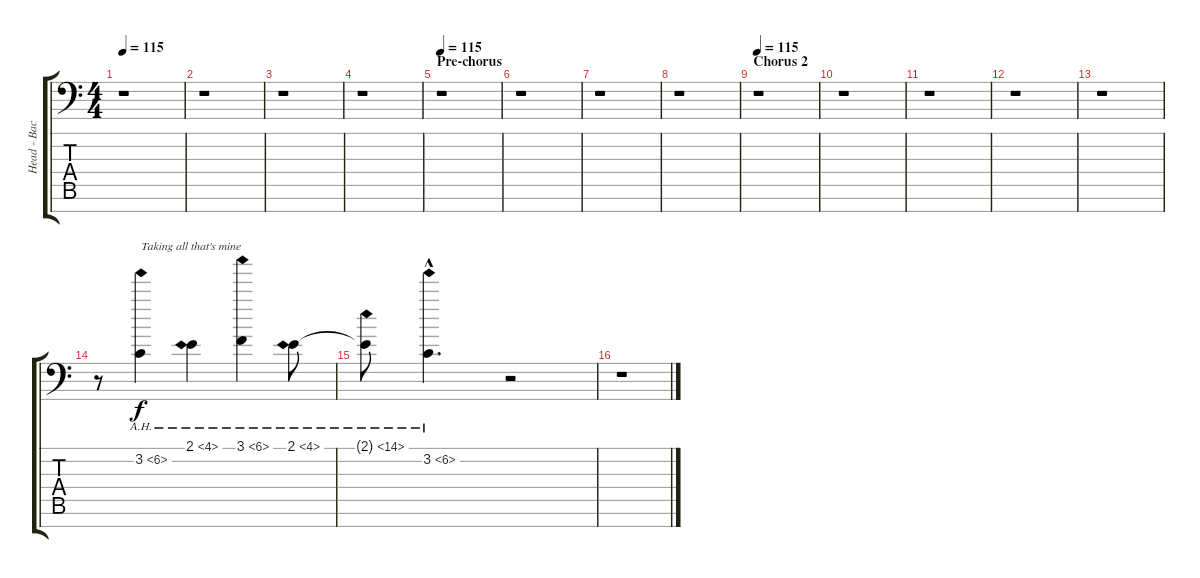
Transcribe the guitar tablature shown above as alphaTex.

\track ("Head - Background vocals" "Head - Bac") {instrument lead2sawtooth}
\staff {score tabs}
\tuning (D4 A3 F3 C3 G2 D2 A1) {hide}
\ts (4 4)
\tempo 115
\clef f4
\ks c
r.1{dy f} |
r.1 |
r.1 |
r.1 |
\section ("" "Pre-chorus")
\tempo 115
r.1 |
r.1 |
r.1 |
r.1 |
\section ("" "Chorus 2")
\tempo 115
r.1 |
r.1 |
r.1 |
r.1 |
r.1 |
r.8 3.2{ah 3}.4{txt "Taking all that's mine"} 2.1{ah 2}.4 3.1{ah 3}.4 2.1{ah 2}.8 |
2.1{ah 12 t}.8 3.2{ah 3 hac}.4{d} r.2 |
r.1
